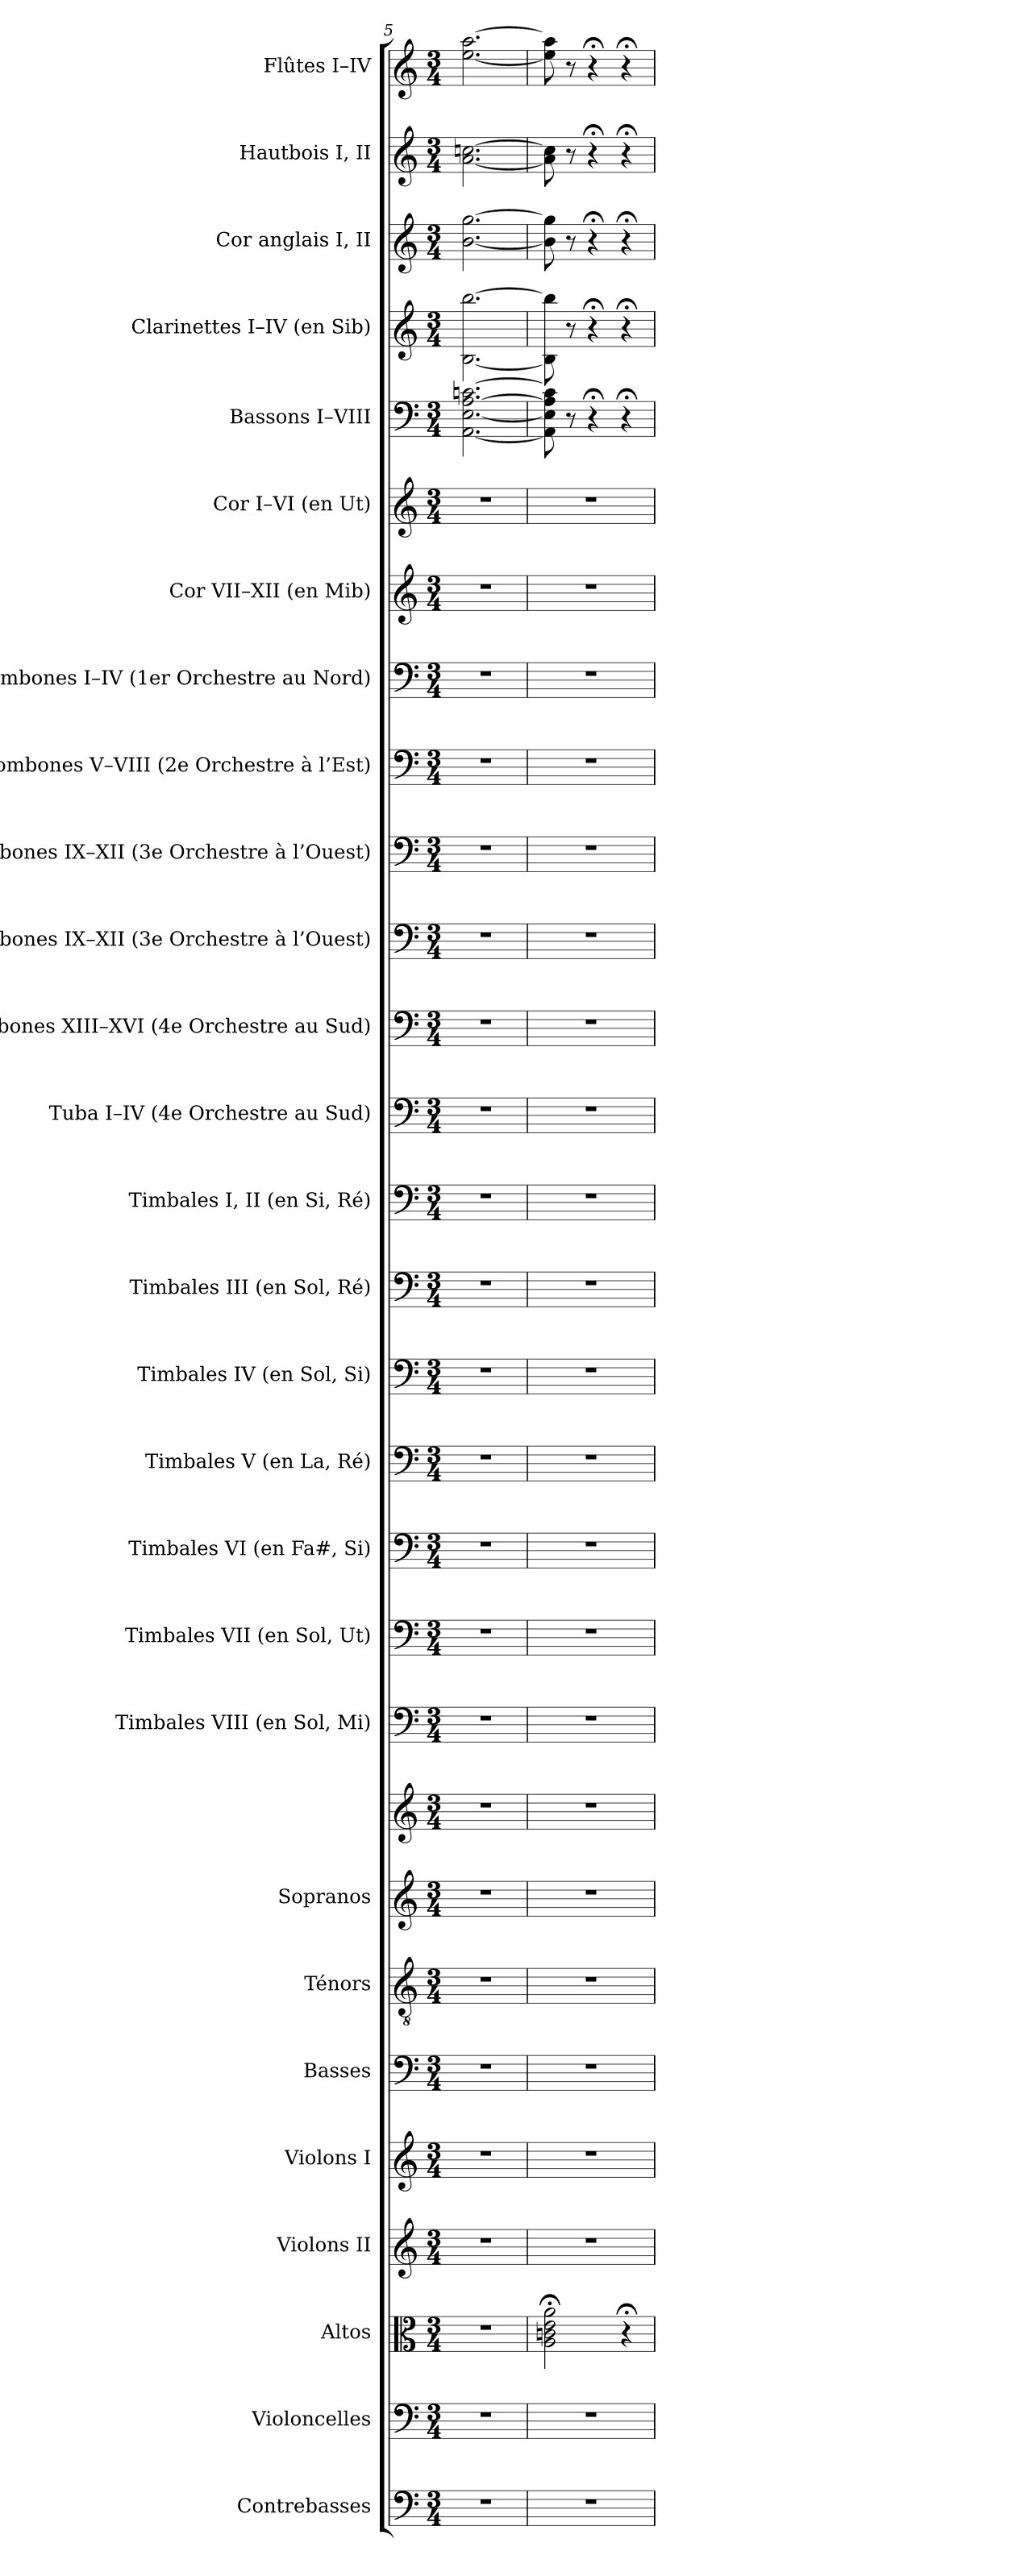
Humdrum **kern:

**kern	**kern	**kern	**kern	**kern	**kern	**kern	**kern	**kern	**kern	**kern	**kern	**kern	**kern	**kern	**kern	**kern	**kern	**kern	**kern	**kern	**kern	**kern	**kern	**kern	**kern	**kern	**kern	**kern
*part28	*part27	*part26	*part25	*part24	*part23	*part22	*part21	*part21	*part20	*part19	*part18	*part17	*part16	*part15	*part14	*part13	*part12	*part11	*part10	*part9	*part8	*part7	*part6	*part5	*part4	*part3	*part2	*part1
*staff29	*staff28	*staff27	*staff26	*staff25	*staff24	*staff23	*staff22	*staff21	*staff20	*staff19	*staff18	*staff17	*staff16	*staff15	*staff14	*staff13	*staff12	*staff11	*staff10	*staff9	*staff8	*staff7	*staff6	*staff5	*staff4	*staff3	*staff2	*staff1
*I"Contrebasses	*I"Violoncelles	*I"Altos	*I"Violons II	*I"Violons I	*I"Basses	*I"Ténors	*I"Sopranos	*	*I"Timbales VIII (en Sol, Mi)	*I"Timbales VII (en Sol, Ut)	*I"Timbales VI (en Fa#, Si)	*I"Timbales V (en La, Ré)	*I"Timbales IV (en Sol, Si)	*I"Timbales III (en Sol, Ré)	*I"Timbales I, II (en Si, Ré)	*I"Tuba I–IV (4e Orchestre au Sud)	*I"Trombones XIII–XVI (4e Orchestre au Sud)	*I"Trombones IX–XII (3e Orchestre à l’Ouest)	*I"Trombones IX–XII (3e Orchestre à l’Ouest)	*I"Trombones V–VIII (2e Orchestre à l’Est)	*I"Trombones I–IV (1er Orchestre au Nord)	*I"Cor VII–XII (en Mib)	*I"Cor I–VI (en Ut)	*I"Bassons I–VIII	*I"Clarinettes I–IV (en Sib)	*I"Cor anglais I, II	*I"Hautbois I, II	*I"Flûtes I–IV
*I'Cb.	*I'Vlles	*I'Altos	*I'Vns II	*I'Vns I	*I'Basses	*I'Tén.	*I'Sopr.	*	*I'VIII	*I'VII	*I'VI	*I'Timb.  V	*I'IV	*I'III	*I'I, II	*I'Tb.	*I'4e Orchestre	*	*I'Trb.  3e Orchestre	*I'2e Orchestre	*I'1er Orchestre	*I'Cor (Mib)	*I'Cor (Ut)	*I'Bns	*I'Cl. (Sib)	*I'C. a.	*I'Hb.	*I'Fl.
*clefF4	*clefF4	*clefC3	*clefG2	*clefG2	*clefF4	*clefGv2	*clefG2	*clefG2	*clefF4	*clefF4	*clefF4	*clefF4	*clefF4	*clefF4	*clefF4	*clefF4	*clefF4	*clefF4	*clefF4	*clefF4	*clefF4	*clefG2	*clefG2	*clefF4	*clefG2	*clefG2	*clefG2	*clefG2
*ITrd7c12	*	*	*	*	*	*ITrd7c12	*	*	*	*	*	*	*	*	*	*	*	*	*	*	*	*ITrd5c9	*ITrd7c12	*	*ITrd1c2	*ITrd4c7	*	*
*k[]	*k[]	*k[]	*k[]	*k[]	*k[]	*k[]	*k[]	*k[]	*k[]	*k[]	*k[]	*k[]	*k[]	*k[]	*k[]	*k[]	*k[]	*k[]	*k[]	*k[]	*k[]	*k[b-e-a-]	*k[]	*k[]	*k[b-e-]	*k[b-]	*k[]	*k[]
*C:	*C:	*C:	*C:	*C:	*C:	*C:	*C:	*C:	*C:	*C:	*C:	*C:	*C:	*C:	*C:	*C:	*C:	*C:	*C:	*C:	*C:	*E-:	*C:	*C:	*B-:	*F:	*C:	*C:
*M3/4	*M3/4	*M3/4	*M3/4	*M3/4	*M3/4	*M3/4	*M3/4	*M3/4	*M3/4	*M3/4	*M3/4	*M3/4	*M3/4	*M3/4	*M3/4	*M3/4	*M3/4	*M3/4	*M3/4	*M3/4	*M3/4	*M3/4	*M3/4	*M3/4	*M3/4	*M3/4	*M3/4	*M3/4
=5	=5	=5	=5	=5	=5	=5	=5	=5	=5	=5	=5	=5	=5	=5	=5	=5	=5	=5	=5	=5	=5	=5	=5	=5	=5	=5	=5	=5
!LO:N:vis=1	!LO:N:vis=1	!LO:N:vis=1	!LO:N:vis=1	!LO:N:vis=1	!LO:N:vis=1	!LO:N:vis=1	!LO:N:vis=1	!LO:N:vis=1	!LO:N:vis=1	!LO:N:vis=1	!LO:N:vis=1	!LO:N:vis=1	!LO:N:vis=1	!LO:N:vis=1	!LO:N:vis=1	!LO:N:vis=1	!LO:N:vis=1	!LO:N:vis=1	!LO:N:vis=1	!LO:N:vis=1	!LO:N:vis=1	!LO:N:vis=1	!LO:N:vis=1	!	!	!	!	!
2.r	2.r	2.r	2.r	2.r	2.r	2.r	2.r	2.r	2.r	2.r	2.r	2.r	2.r	2.r	2.r	2.r	2.r	2.r	2.r	2.r	2.r	2.r	2.r	[<2.AAi\ [<2.Ei [>2.Ai [>2.cni	[<2.Ai\ [>2.aai	[<2.ei\ [>2.cci	[<2.ai\ [>2.ccni	[<2.eei\ [>2.aai
=6	=6	=6	=6	=6	=6	=6	=6	=6	=6	=6	=6	=6	=6	=6	=6	=6	=6	=6	=6	=6	=6	=6	=6	=6	=6	=6	=6	=6
!LO:N:vis=1	!LO:N:vis=1	!	!LO:N:vis=1	!LO:N:vis=1	!LO:N:vis=1	!LO:N:vis=1	!LO:N:vis=1	!LO:N:vis=1	!LO:N:vis=1	!LO:N:vis=1	!LO:N:vis=1	!LO:N:vis=1	!LO:N:vis=1	!LO:N:vis=1	!LO:N:vis=1	!LO:N:vis=1	!LO:N:vis=1	!LO:N:vis=1	!LO:N:vis=1	!LO:N:vis=1	!LO:N:vis=1	!LO:N:vis=1	!LO:N:vis=1	!	!	!	!	!
2.r	2.r	2Ai\; 2cni; 2ei; 2ai;	2.r	2.r	2.r	2.r	2.r	2.r	2.r	2.r	2.r	2.r	2.r	2.r	2.r	2.r	2.r	2.r	2.r	2.r	2.r	2.r	2.r	8AAi\] 8Ei] 8Ai] 8ci]	8Ai\] 8aai]	8ei\] 8cci]	8ai\] 8cci]	8eei\] 8aai]
.	.	.	.	.	.	.	.	.	.	.	.	.	.	.	.	.	.	.	.	.	.	.	.	8r	8r	8r	8r	8r
.	.	.	.	.	.	.	.	.	.	.	.	.	.	.	.	.	.	.	.	.	.	.	.	4r;	4r;	4r;	4r;	4r;
.	.	4r;	.	.	.	.	.	.	.	.	.	.	.	.	.	.	.	.	.	.	.	.	.	4r;	4r;	4r;	4r;	4r;
=	=	=	=	=	=	=	=	=	=	=	=	=	=	=	=	=	=	=	=	=	=	=	=	=	=	=	=	=
*-	*-	*-	*-	*-	*-	*-	*-	*-	*-	*-	*-	*-	*-	*-	*-	*-	*-	*-	*-	*-	*-	*-	*-	*-	*-	*-	*-	*-
